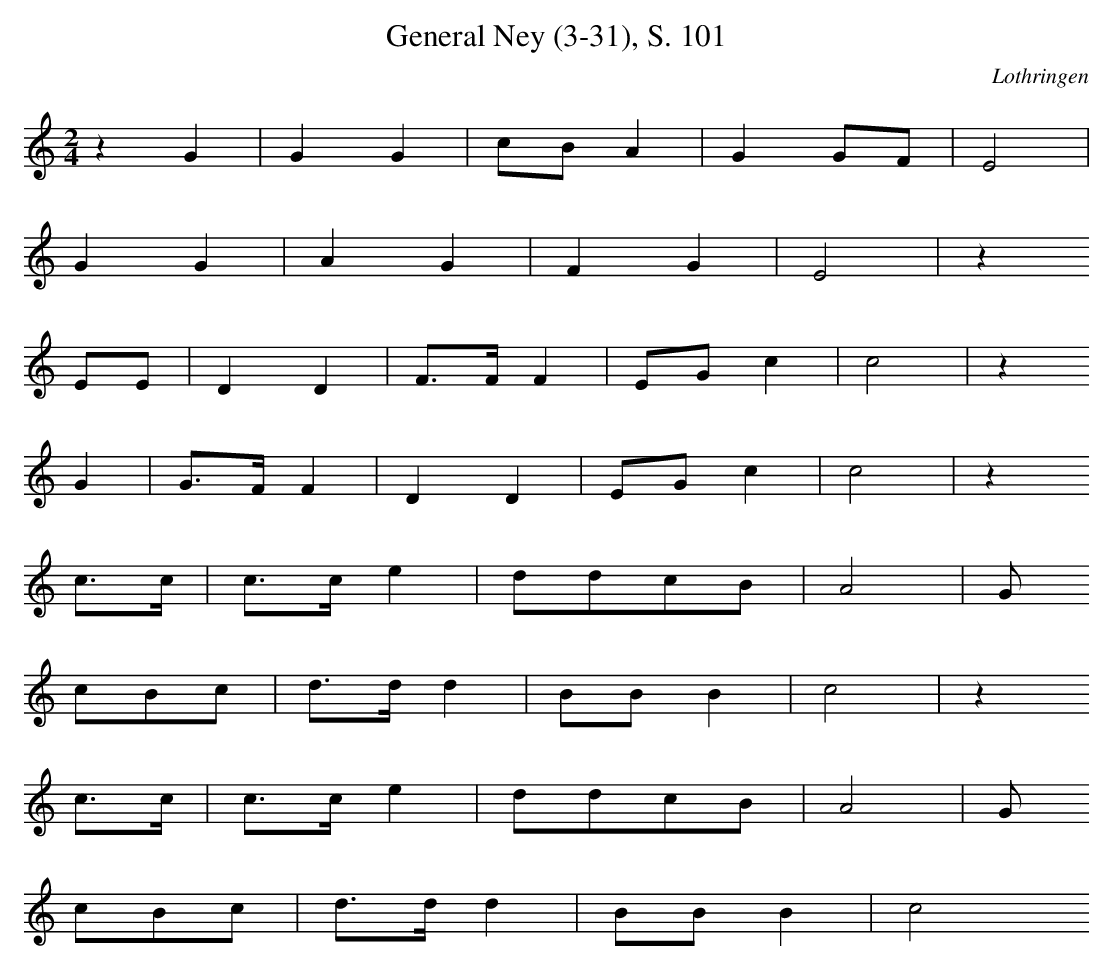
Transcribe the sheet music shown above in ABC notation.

X:1
T: General Ney (3-31), S. 101
O: Lothringen
M: 2/4
L: 1/16
K: C
z4G4 | G4G4 | c2B2A4 | G4G2F2 | E8 |
G4G4 | A4G4 | F4G4 | E8 | z4
E2E2 | D4D4 | F3FF4 | E2G2c4 | c8 | z4
G4 | G3FF4 | D4D4 | E2G2c4 | c8 | z4
c3c | c3ce4 | d2d2c2B2 | A8 | G2
c2B2c2 | d3dd4 | B2B2B4 | c8 | z4
c3c | c3ce4 | d2d2c2B2 | A8 | G2
c2B2c2 | d3dd4 | B2B2B4 | c8
